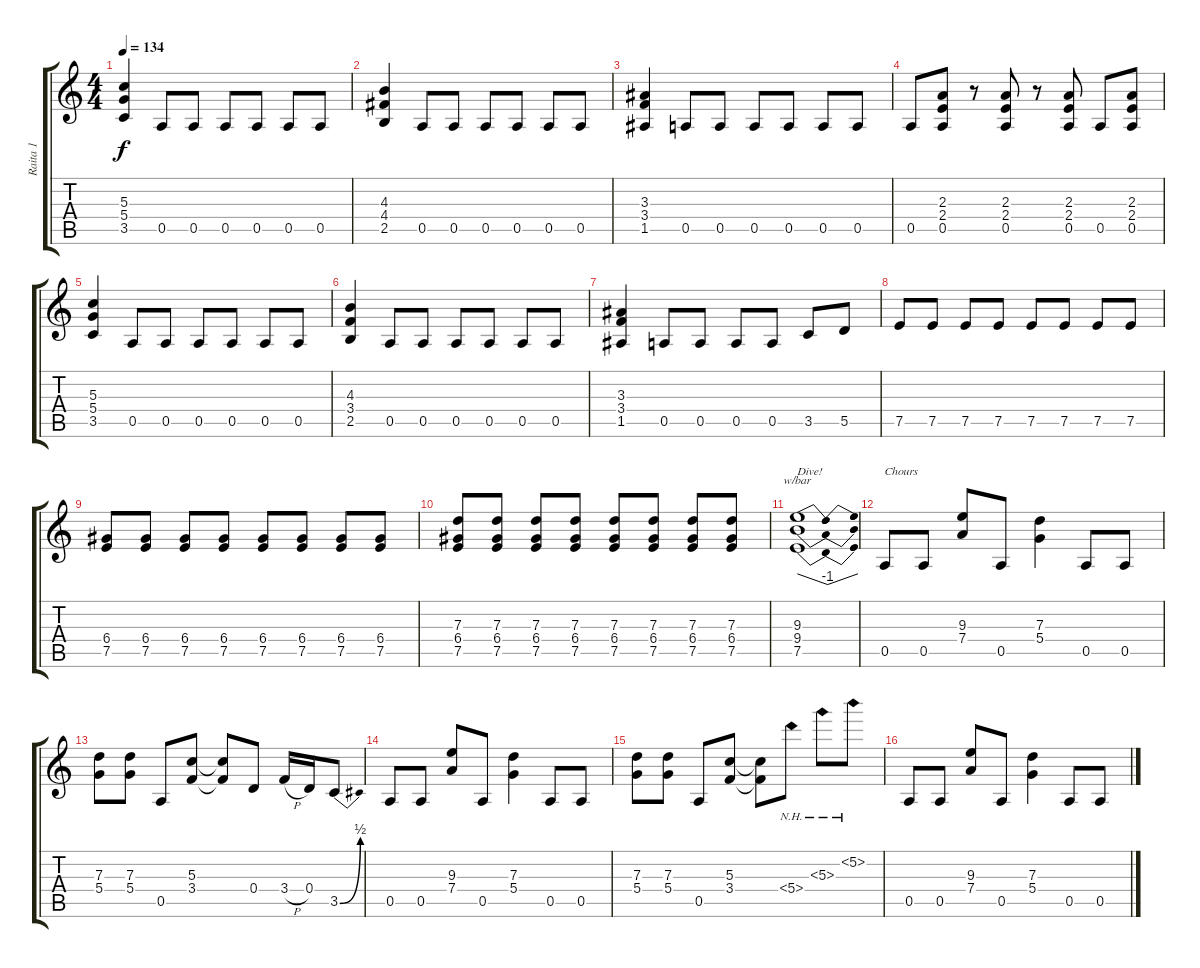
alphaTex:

\track ("Raita 1" "Raita 1") {instrument distortionguitar}
\staff {score tabs}
\tuning (E4 B3 G3 D3 A2 E2) {hide}
\ts (4 4)
\tempo 134
\clef g2
\ks c
(5.3 5.4 3.5).4{dy f} 0.5.8 0.5.8 0.5.8 0.5.8 0.5.8 0.5.8 |
(4.3 4.4 2.5).4 0.5.8 0.5.8 0.5.8 0.5.8 0.5.8 0.5.8 |
(3.3 3.4 1.5).4 0.5.8 0.5.8 0.5.8 0.5.8 0.5.8 0.5.8 |
0.5.8 (2.3 2.4 0.5).8 r.8 (2.3 2.4 0.5).8 r.8 (2.3 2.4 0.5).8 0.5.8 (2.3 2.4 0.5).8 |
(5.3 5.4 3.5).4 0.5.8 0.5.8 0.5.8 0.5.8 0.5.8 0.5.8 |
(4.3 3.4 2.5).4 0.5.8 0.5.8 0.5.8 0.5.8 0.5.8 0.5.8 |
(3.3 3.4 1.5).4 0.5.8 0.5.8 0.5.8 0.5.8 3.5.8 5.5.8 |
7.5.8 7.5.8 7.5.8 7.5.8 7.5.8 7.5.8 7.5.8 7.5.8 |
(6.4 7.5).8 (6.4 7.5).8 (6.4 7.5).8 (6.4 7.5).8 (6.4 7.5).8 (6.4 7.5).8 (6.4 7.5).8 (6.4 7.5).8 |
(7.3 6.4 7.5).8 (7.3 6.4 7.5).8 (7.3 6.4 7.5).8 (7.3 6.4 7.5).8 (7.3 6.4 7.5).8 (7.3 6.4 7.5).8 (7.3 6.4 7.5).8 (7.3 6.4 7.5).8 |
(9.3 9.4 7.5).1{tbe (dip default 0 0 30 -4 60 0) txt "Dive!"} |
0.5.8{txt "Chours"} 0.5.8 (9.3 7.4).8 0.5.8 (7.3 5.4).4 0.5.8 0.5.8 |
(7.3 5.4).8 (7.3 5.4).8 0.5.8 (5.3 3.4).8 (5.3{t} 3.4{t}).8 0.4.8 3.4{h}.16 0.4.16 3.5{be (bend 0 0 60 2)}.8 |
0.5.8 0.5.8 (9.3 7.4).8 0.5.8 (7.3 5.4).4 0.5.8 0.5.8 |
(7.3 5.4).8 (7.3 5.4).8 0.5.8 (5.3 3.4).8 (5.3{t} 3.4{t}).8 5.4{nh}.8 5.3{nh}.8 5.2{nh}.8 |
0.5.8 0.5.8 (9.3 7.4).8 0.5.8 (7.3 5.4).4 0.5.8 0.5.8
